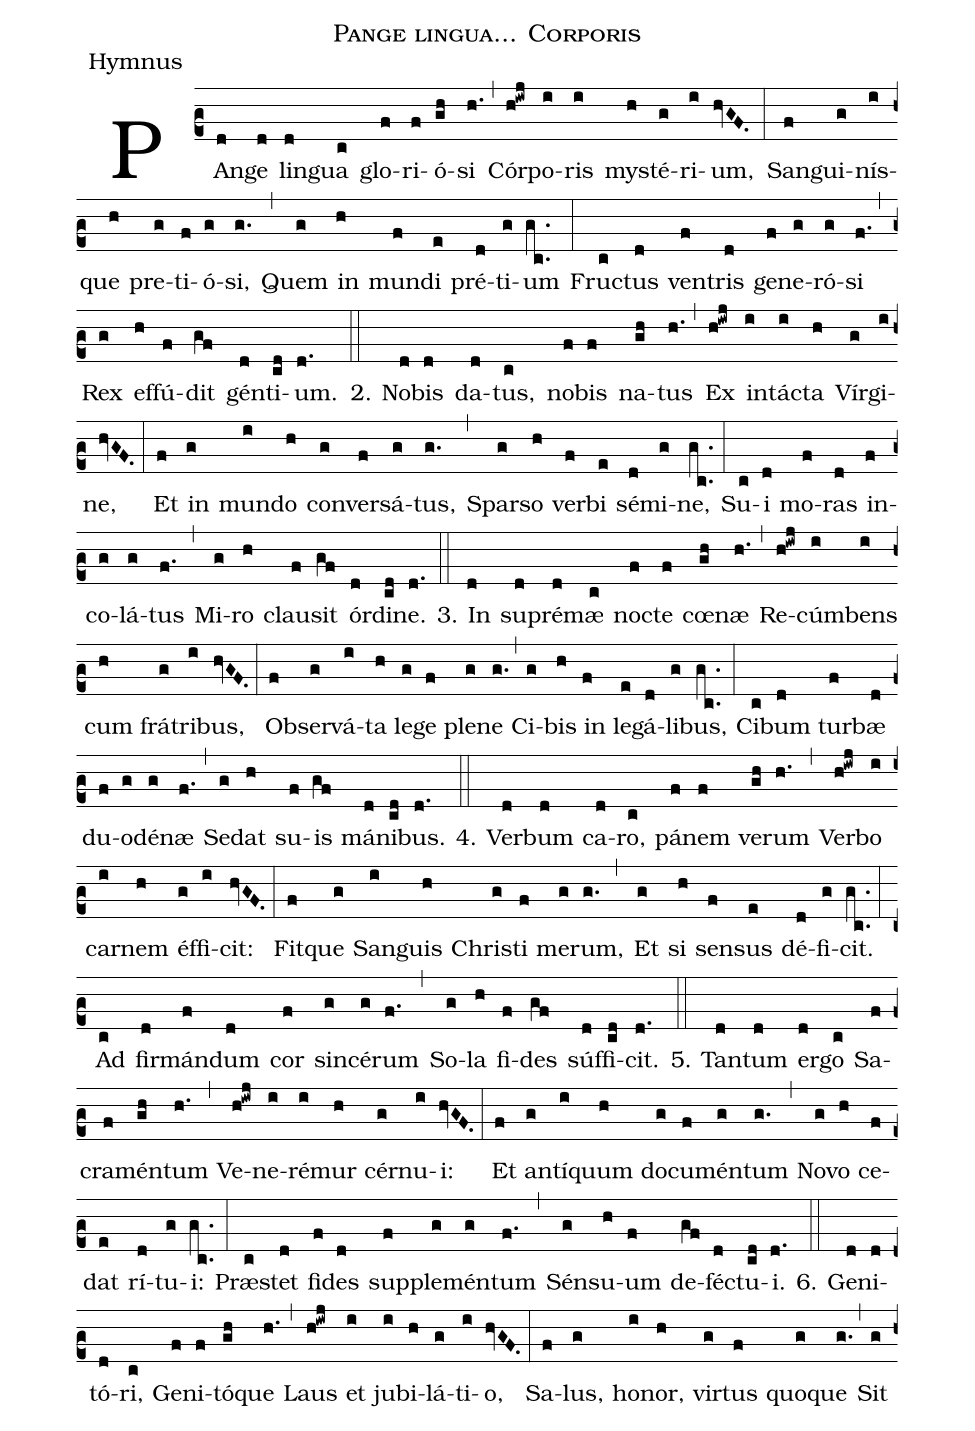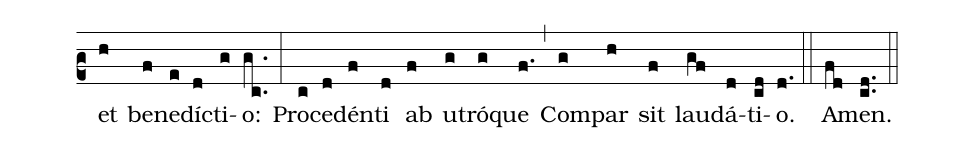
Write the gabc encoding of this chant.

name:Pange lingua... Corporis;
office-part:Hymnus;
%%
(c2)PAn(d)ge(d) lin(d)gua(c) glo(f)ri(f)ó(gh)si(h.) (,) Cór(h!iwj)po(i)ris(i) mys(h)té(g)ri(i)um,(hvGF.) (:) San(f)gui(g)nís(i)que(h) pre(g)ti(f)ó(g)si,(g.) (,) Quem(g) in(h) mun(f)di(e) pré(d)ti(g)um(gc..) (:) Fruc(c)tus(d) ven(f)tris(d) ge(f)ne(g)ró(g)si(f.) (,) Rex(g) ef(h)fú(f)dit(gf) gén(d)ti(cd)um.(d.) (::)

2. No(d)bis(d) da(d)tus,(c) no(f)bis(f) na(gh)tus(h.) (,) Ex(h!iwj) in(i)tác(i)ta(h) Vír(g)gi(i)ne,(hvGF.) (:) Et(f) in(g) mun(i)do(h) con(g)ver(f)sá(g)tus,(g.) (,) Spar(g)so(h) ver(f)bi(e) sé(d)mi(g)ne,(gc..) (:) Su(c)i(d) mo(f)ras(d) in(f)co(g)lá(g)tus(f.) (,) Mi(g)ro(h) clau(f)sit(gf) ór(d)di(cd)ne.(d.) (::)

3. In(d) su(d)pré(d)mæ(c) noc(f)te(f) cœ(gh)næ(h.) (,) Re(h!iwj)cúm(i)bens(i) cum(h) frá(g)tri(i)bus,(hvGF.) (:) Ob(f)ser(g)vá(i)ta(h) le(g)ge(f) ple(g)ne(g.) (,) Ci(g)bis(h) in(f) le(e)gá(d)li(g)bus,(gc..) (:) Ci(c)bum(d) tur(f)bæ(d) du(f)o(g)dé(g)næ(f.) (,) Se(g)dat(h) su(f)is(gf) má(d)ni(cd)bus.(d.) (::)

4. Ver(d)bum(d) ca(d)ro,(c) pá(f)nem(f) ve(gh)rum(h.) (,) Ver(h!iwj)bo(i) car(i)nem(h) éf(g)fi(i)cit:(hvGF.) (:) Fit(f)que(g) San(i)guis(h) Chris(g)ti(f) me(g)rum,(g.) (,) Et(g) si(h) sen(f)sus(e) dé(d)fi(g)cit.(gc..) (:) Ad(c) fir(d)mán(f)dum(d) cor(f) sin(g)cé(g)rum(f.) (,) So(g)la(h) fi(f)des(gf) súf(d)fi(cd)cit.(d.) (::)

5. Tan(d)tum(d) er(d)go(c) Sa(f)cra(f)mén(gh)tum(h.) (,)
Ve(h!iwj)ne(i)ré(i)mur(h) cér(g)nu(i)i:(hvGF.) (:) Et(f) an(g)tí(i)quum(h) do(g)cu(f)mén(g)tum(g.) (,) No(g)vo(h) ce(f)dat(e) rí(d)tu(g)i:(gc..) (:) Præ(c)stet(d) fi(f)des(d) sup(f)ple(g)mén(g)tum(f.) (,) Sén(g)su(h)um(f) de(gf)féc(d)tu(cd)i.(d.) (::)

6. Ge(d)ni(d)tó(d)ri,(c) Ge(f)ni(f)tó(gh)que(h.) (,) Laus(h!iwj) et(i) ju(i)bi(h)lá(g)ti(i)o,(hvGF.) (:) Sa(f)lus,(g) ho(i)nor,(h) vir(g)tus(f) quo(g)que(g.) (,) Sit(g) et(h) be(f)ne(e)díc(d)ti(g)o:(gc..) (:) Pro(c)ce(d)dén(f)ti(d) ab(f) u(g)tró(g)que(f.) (,) Com(g)par(h) sit(f) lau(gf)dá(d)ti(cd)o.(d.) (::)
A(fd)men.(cd..) (::)
